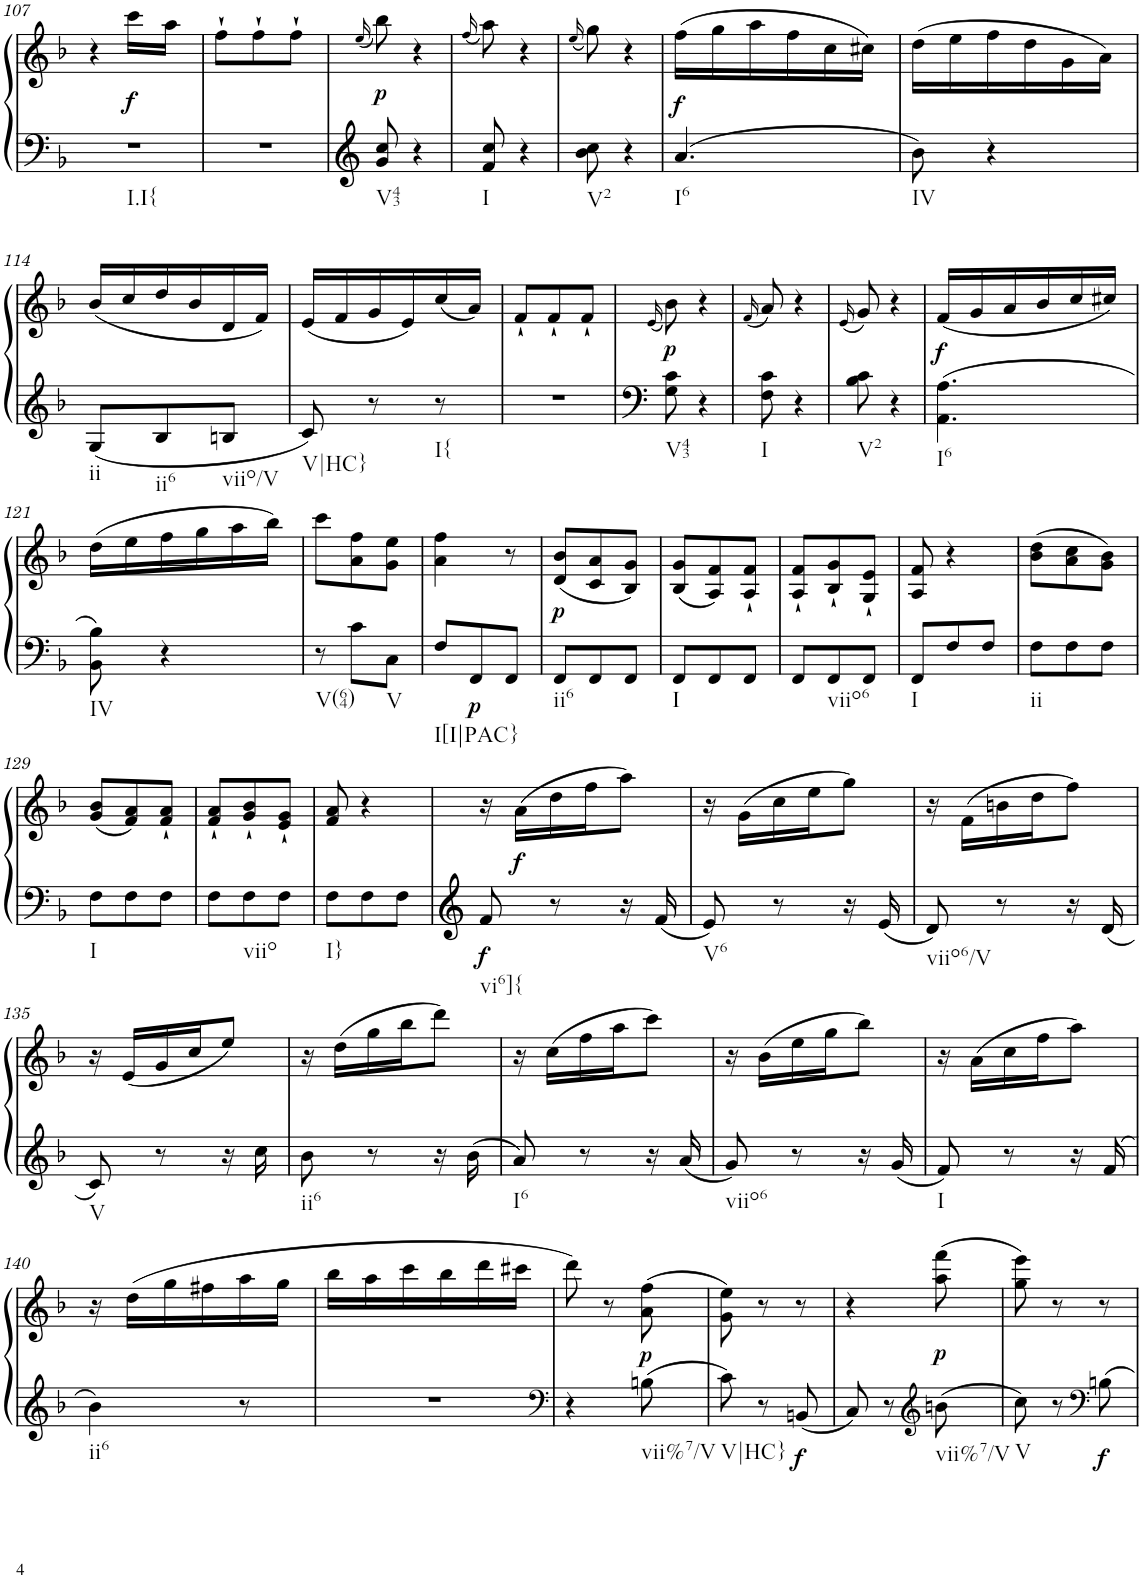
**kern	**kern	**dynam
*part1	*part1	*part1
*staff2	*staff1	*staff1/2
*I"Klavier linke Hand	*	*
!!LO:PB:g=z
*clefG2	*clefG2	*
*k[b-]	*k[b-]	*
*M3/8	*M3/8	*
=107	=107	=107
!LO:TX:b:t=I.I{	!	!
4.r	4r	.
!	!	!LO:DY:b
.	16ccc\LL	f
.	16aa\JJ	.
=108	=108	=108
4.r	8ff`\L	.
.	8ff`\	.
.	8ff`\J	.
=109	=109	=109
.	(16qee/	.
!LO:TX:b:t=V43	!	!
!	!	!LO:DY:b
8g/ 8cc/	8bb-\)	p
4r	4r	.
=110	=110	=110
.	(16qff/	.
!LO:TX:b:t=I	!	!
8f/ 8cc/	8aa\)	.
4r	4r	.
=111	=111	=111
.	(16qee/	.
!LO:TX:b:t=V2	!	!
8b-\ 8cc\	8gg\)	.
4r	4r	.
=112	=112	=112
!LO:TX:b:t=I6	!	!
!	!	!LO:DY:b
4.a/	(16ff\LL	f
.	16gg\	.
.	16aa\	.
.	16ff\	.
.	16cc\	.
.	16cc#X\JJ)	.
=113	=113	=113
!LO:TX:b:t=IV	!	!
8b-\	(16dd\LL	.
.	16ee\	.
4r	16ff\	.
.	16dd\	.
.	16g\	.
.	16a\JJ)	.
!!LO:LB:g=z
=114	=114	=114
!LO:TX:b:t=ii	!	!
8G/L	(16b-/LL	.
.	16cc/	.
!LO:TX:b:t=ii6	!	!
8B-/	16dd/	.
.	16b-/	.
!LO:TX:b:t=viio/V	!	!
8Bn/J	16d/	.
.	16f/JJ)	.
=115	=115	=115
!LO:TX:b:t=V|HC}	!	!
8c/	(16e/LL	.
.	16f/	.
8r	16g/	.
.	16e/)	.
!LO:TX:b:t=I{	!	!
8r	(16cc/	.
.	16a/JJ)	.
=116	=116	=116
4.r	8f`/L	.
.	8f`/	.
.	8f`/J	.
=117	=117	=117
.	(16qe/	.
!LO:TX:b:t=V43	!	!
!	!	!LO:DY:b
8G\ 8c\	8b-\)	p
4r	4r	.
=118	=118	=118
.	(16qf/	.
!LO:TX:b:t=I	!	!
8F\ 8c\	8a/)	.
4r	4r	.
=119	=119	=119
.	(16qe/	.
!LO:TX:b:t=V2	!	!
8B-\ 8c\	8g/)	.
4r	4r	.
=120	=120	=120
!LO:TX:b:t=I6	!	!
!	!	!LO:DY:b
4.AA\ 4.A\	(16f/LL	f
.	16g/	.
.	16a/	.
.	16b-/	.
.	16cc/	.
.	16cc#X/JJ)	.
!!LO:LB:g=z
=121	=121	=121
!LO:TX:b:t=IV	!	!
8BB-\ 8B-\	(16dd\LL	.
.	16ee\	.
4r	16ff\	.
.	16gg\	.
.	16aa\	.
.	16bb-\JJ)	.
=122	=122	=122
!LO:TX:b:t=V(64)	!	!
8r	8ccc\L	.
8c\L	8a\ 8ff\	.
!LO:TX:b:t=V	!	!
8C\J	8g\ 8ee\J	.
=123	=123	=123
!LO:TX:b:t=I[I|PAC}	!	!
8F/L	4a\ 4ff\	.
!	!	!LO:DY:b=2
8FF/	.	p
8FF/J	8r	.
=124	=124	=124
!LO:TX:b:t=ii6	!	!
!	!	!LO:DY:b
8FF/L	(8d/ 8b-/L	p
8FF/	8c/ 8a/	.
8FF/J	8B-/ 8g/J)	.
=125	=125	=125
!LO:TX:b:t=I	!	!
8FF/L	(8B-/ 8g/L	.
8FF/	8A/ 8f/)	.
8FF/J	8A/` 8f/`J	.
=126	=126	=126
8FF/L	8A/` 8f/`L	.
!LO:TX:b:t=viio6	!	!
8FF/	8B-/` 8g/`	.
8FF/J	8G/` 8e/`J	.
=127	=127	=127
!LO:TX:b:t=I	!	!
8FF/L	8A/ 8f/	.
8F/	4r	.
8F/J	.	.
=128	=128	=128
!LO:TX:b:t=ii	!	!
8F\L	(8b-\ 8dd\L	.
8F\	8a\ 8cc\	.
8F\J	8g\ 8b-\J)	.
!!LO:LB:g=z
=129	=129	=129
!LO:TX:b:t=I	!	!
8F\L	(8g/ 8b-/L	.
8F\	8f/ 8a/)	.
8F\J	8f/` 8a/`J	.
=130	=130	=130
8F\L	8f/` 8a/`L	.
!LO:TX:b:t=viio	!	!
8F\	8g/` 8b-/`	.
8F\J	8e/` 8g/`J	.
=131	=131	=131
!LO:TX:b:t=I}	!	!
8F\L	8f/ 8a/	.
8F\	4r	.
8F\J	.	.
=132	=132	=132
!LO:TX:b:t=vi6]{	!	!
!	!	!LO:DY:b=2
8f/	16r	f
!	!	!LO:DY:b
.	(16a\LL	f
8r	16dd\	.
.	16ff\J	.
16r	8aa\J)	.
16f/	.	.
=133	=133	=133
!LO:TX:b:t=V6	!	!
8e/	16r	.
.	(16g\LL	.
8r	16cc\	.
.	16ee\J	.
16r	8gg\J)	.
16e/	.	.
=134	=134	=134
!LO:TX:b:t=viio6/V	!	!
8d/	16r	.
.	(16f\LL	.
8r	16bn\	.
.	16dd\J	.
16r	8ff\J)	.
16d/	.	.
!!LO:LB:g=z
=135	=135	=135
!LO:TX:b:t=V	!	!
8c/	16r	.
.	(16e/LL	.
8r	16g/	.
.	16cc/J	.
16r	8ee/J)	.
16cc\	.	.
=136	=136	=136
!LO:TX:b:t=ii6	!	!
8b-\	16r	.
.	(16dd\LL	.
8r	16gg\	.
.	16bb-\J	.
16r	8ddd\J)	.
16b-\	.	.
=137	=137	=137
!LO:TX:b:t=I6	!	!
8a/	16r	.
.	(16cc\LL	.
8r	16ff\	.
.	16aa\J	.
16r	8ccc\J)	.
16a/	.	.
=138	=138	=138
!LO:TX:b:t=viio6	!	!
8g/	16r	.
.	(16b-\LL	.
8r	16ee\	.
.	16gg\J	.
16r	8bb-\J)	.
16g/	.	.
=139	=139	=139
!LO:TX:b:t=I	!	!
8f/	16r	.
.	(16a\LL	.
8r	16cc\	.
.	16ff\J	.
16r	8aa\J)	.
16f/	.	.
!!LO:LB:g=z
=140	=140	=140
!LO:TX:b:t=ii6	!	!
4b-\	16r	.
.	(16dd\LL	.
.	16gg\	.
.	16ff#X\	.
8r	16aa\	.
.	16gg\JJ	.
=141	=141	=141
4.r	16bb-\LL	.
.	16aa\	.
.	16ccc\	.
.	16bb-\	.
.	16ddd\	.
.	16ccc#X\JJ	.
=142	=142	=142
*clefF4	*	*
4r	8ddd\)	.
.	8r	.
!LO:TX:b:t=vii%7/V	!	!
!	!	!LO:DY:b
8Bn\	(8a\ 8ff\	p
=143	=143	=143
!LO:TX:b:t=V|HC}	!	!
8c\	8g\ 8ee\)	.
8r	8r	.
!	!	!LO:DY:b=2
8BBn/	8r	f
=144	=144	=144
8C/	4r	.
8r	.	.
*clefG2	*	*
!LO:TX:b:t=vii%7/V	!	!
!	!	!LO:DY:b
8bn\	(8aa\ 8fff\	p
=145	=145	=145
!LO:TX:b:t=V	!	!
8cc\	8gg\ 8eee\)	.
8r	8r	.
*clefF4	*	*
!	!	!LO:DY:b=2
8Bn\	8r	f
=	=	=
*-	*-	*-
